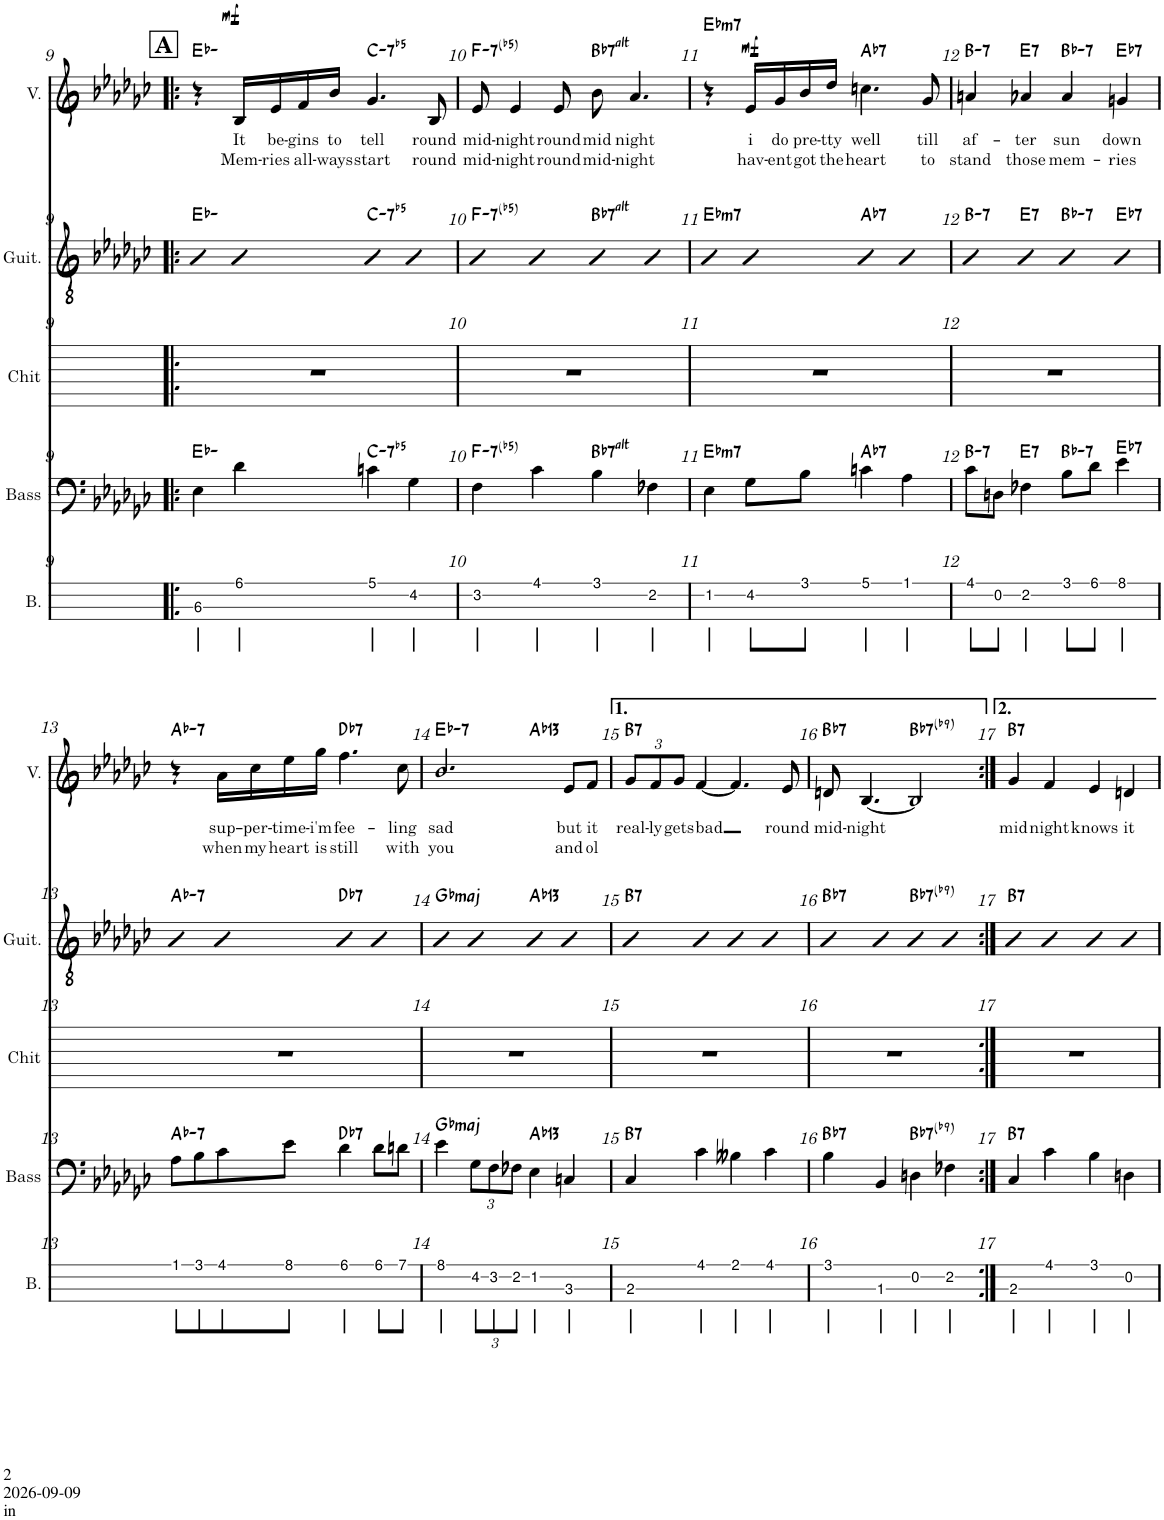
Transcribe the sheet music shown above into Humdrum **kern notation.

**kern	**kern	**harte	**kern	**kern	**harte	**kern	**text	**text	**dynam	**harte
*part5	*part4	*part4	*part3	*part2	*part2	*part1	*part1	*part1	*part1	*part1
*staff5	*staff4	*	*staff3	*staff2	*	*staff1	*staff1	*staff1	*staff1	*
*I"Basso elettrico	*I"Acoustic Bass	*	*I"Chitarra	*I"Acoustic Guitar	*	*I"Vocal	*	*	*	*
*I'B.	*I'Bass	*	*I'Chit	*I'Guit.	*	*I'V.	*	*	*	*
!!LO:PB:g=z
*	*clefF4	*	*	*clefGv2	*	*clefG2	*	*	*	*
*Trd7c12	*Trd7c12	*	*	*	*	*	*	*	*	*
*k[b-e-a-d-g-c-]	*k[b-e-a-d-g-c-]	*	*k[b-e-a-d-g-c-]	*k[b-e-a-d-g-c-]	*	*k[b-e-a-d-g-c-]	*	*	*	*
*M4/4	*M4/4	*	*M4/4	*M4/4	*	*M4/4	*	*	*	*
*met(c)	*met(c)	*	*met(c)	*met(c)	*	*met(c)	*	*	*	*
!!LO:REH:place=s1:a:B:cj:fs=14:t=A
=9!|:	=9!|:	=9!|:	=9!|:	=9!|:	=9!|:	=9!|:	=9!|:	=9!|:	=9!|:	=9!|:
4E-\	4E-\	Eb:min	1r	4B-	Eb:min	4r	.	.	.	Eb:min
!	!	!	!	!	!	!	!LO:LY:b	!LO:LY:b	!LO:DY:a	!
4d-\	4d-\	.	.	4B-	.	16B-/LL	It	Mem-	mf	.
!	!	!	!	!	!	!	!LO:LY:b	!LO:LY:b	!	!
.	.	.	.	.	.	16e-/	be-	-ries	.	.
!	!	!	!	!	!	!	!LO:LY:b	!LO:LY:b	!	!
.	.	.	.	.	.	16f/	-gins	all-	.	.
!	!	!	!	!	!	!	!LO:LY:b	!LO:LY:b	!	!
.	.	.	.	.	.	16b-/JJ	to	-ways	.	.
!	!	!LO:H:kt=-7b5	!	!	!LO:H:kt=-7b5	!	!LO:LY:b	!LO:LY:b	!	!LO:H:kt=-7b5
4cn\	4cn\	C:hdim7	.	4B-	C:hdim7	4.g-/	tell	start	.	C:hdim7
4G-\	4G-\	.	.	4B-	.	.	.	.	.	.
!	!	!	!	!	!	!	!LO:LY:b	!LO:LY:b	!	!
.	.	.	.	.	.	8B-/	round	round	.	.
=10	=10	=10	=10	=10	=10	=10	=10	=10	=10	=10
!	!	!LO:H:kt=-7(b5)	!	!	!LO:H:kt=-7(b5)	!	!LO:LY:b	!LO:LY:b	!	!LO:H:kt=-7(b5)
4F\	4F\	F:hdim7	1r	4B-	F:hdim7	8e-/	mid-	mid-	.	F:hdim7
!	!	!	!	!	!	!	!LO:LY:b	!LO:LY:b	!	!
.	.	.	.	.	.	4e-/	-night	-night	.	.
4c-\	4c-\	.	.	4B-	.	.	.	.	.	.
!	!	!	!	!	!	!	!LO:LY:b	!LO:LY:b	!	!
.	.	.	.	.	.	8e-/	round	round	.	.
!	!	!LO:H:kt=7	!	!	!LO:H:kt=7	!	!LO:LY:b	!LO:LY:b	!	!LO:H:kt=7
4B-\	4B-\	Bb:(3,b5,#5,b7,b9,#9)	.	4B-	Bb:(3,b5,#5,b7,b9,#9)	8b-\	mid	mid-	.	Bb:(3,b5,#5,b7,b9,#9)
!	!	!	!	!	!	!	!LO:LY:b	!LO:LY:b	!	!
.	.	.	.	.	.	4.a-/	-night	-night	.	.
4F-X\	4F-X\	.	.	4B-	.	.	.	.	.	.
=11	=11	=11	=11	=11	=11	=11	=11	=11	=11	=11
!	!	!LO:H:kt=m7	!	!	!LO:H:kt=m7	!	!	!	!	!LO:H:kt=m7
4E-\	4E-\	Eb:min7	1r	4B-	Eb:min7	4r	.	.	.	Eb:min7
!	!	!	!	!	!	!	!LO:LY:b	!LO:LY:b	!LO:DY:a	!
8G-\L	8G-\L	.	.	4B-	.	16e-/LL	i	hav-	mf	.
!	!	!	!	!	!	!	!LO:LY:b	!LO:LY:b	!	!
.	.	.	.	.	.	16g-/	do	-ent	.	.
!	!	!	!	!	!	!	!LO:LY:b	!LO:LY:b	!	!
8B-\J	8B-\J	.	.	.	.	16b-/	pre-	got	.	.
!	!	!	!	!	!	!	!LO:LY:b	!LO:LY:b	!	!
.	.	.	.	.	.	16dd-/JJ	-tty	the	.	.
!	!	!LO:H:kt=7	!	!	!LO:H:kt=7	!	!LO:LY:b	!LO:LY:b	!	!LO:H:kt=7
4cn\	4cn\	Ab:7	.	4B-	Ab:7	4.ccn\	well	heart	.	Ab:7
4A-\	4A-\	.	.	4B-	.	.	.	.	.	.
!	!	!	!	!	!	!	!LO:LY:b	!LO:LY:b	!	!
.	.	.	.	.	.	8g-/	till	to	.	.
=12	=12	=12	=12	=12	=12	=12	=12	=12	=12	=12
!	!	!LO:H:kt=7	!	!	!LO:H:kt=7	!	!LO:LY:b	!LO:LY:b	!	!LO:H:kt=7
8c-\L	8c-\L	B:min7	1r	4B-	B:min7	4an/	af-	stand	.	B:min7
8Dn\J	8Dn\J	.	.	.	.	.	.	.	.	.
!	!	!LO:H:kt=7	!	!	!LO:H:kt=7	!	!LO:LY:b	!LO:LY:b	!	!LO:H:kt=7
4F-X\	4F-X\	E:7	.	4B-	E:7	4a-X/	-ter	those	.	E:7
!	!	!LO:H:kt=7	!	!	!LO:H:kt=7	!	!LO:LY:b	!LO:LY:b	!	!LO:H:kt=7
8B-\L	8B-\L	Bb:min7	.	4B-	Bb:min7	4a-/	sun	mem-	.	Bb:min7
8d-\J	8d-\J	.	.	.	.	.	.	.	.	.
!	!	!LO:H:kt=7	!	!	!LO:H:kt=7	!	!LO:LY:b	!LO:LY:b	!	!LO:H:kt=7
4e-\	4e-\	Eb:7	.	4B-	Eb:7	4gn/	-down	-ries	.	Eb:7
!!LO:LB:g=z
=13	=13	=13	=13	=13	=13	=13	=13	=13	=13	=13
!	!	!LO:H:kt=7	!	!	!LO:H:kt=7	!	!	!	!	!LO:H:kt=7
8A-\L	8A-\L	Ab:min7	1r	4B-	Ab:min7	4r	.	.	.	Ab:min7
8B-\	8B-\	.	.	.	.	.	.	.	.	.
!	!	!	!	!	!	!	!LO:LY:b	!LO:LY:b	!	!
8c-\	8c-\	.	.	4B-	.	16a-\LL	sup-	when	.	.
!	!	!	!	!	!	!	!LO:LY:b	!LO:LY:b	!	!
.	.	.	.	.	.	16cc-\	-per-	my	.	.
!	!	!	!	!	!	!	!LO:LY:b	!LO:LY:b	!	!
8e-\J	8e-\J	.	.	.	.	16ee-\	-time-	heart	.	.
!	!	!	!	!	!	!	!LO:LY:b	!LO:LY:b	!	!
.	.	.	.	.	.	16gg-\JJ	-i'm	is	.	.
!	!	!LO:H:kt=7	!	!	!LO:H:kt=7	!	!LO:LY:b	!LO:LY:b	!	!LO:H:kt=7
4d-\	4d-\	Db:7	.	4B-	Db:7	4.ff\	fee-	still	.	Db:7
8d-\L	8d-\L	.	.	4B-	.	.	.	.	.	.
!	!	!	!	!	!	!	!LO:LY:b	!LO:LY:b	!	!
8dn\J	8dn\J	.	.	.	.	8cc-\	-ling	with	.	.
=14	=14	=14	=14	=14	=14	=14	=14	=14	=14	=14
!	!	!LO:H:kt=maj	!	!	!LO:H:kt=maj	!	!LO:LY:b	!LO:LY:b	!	!LO:H:kt=7
*	*	*	*	*	*	*^	*	*	*	*
4e-\	4e-\	Gb:maj	1r	4B-	Gb:maj	2.b-/	2ryy	sad	you	.	Eb:min7
*Xbrackettup	*Xbrackettup	*	*	*	*	*	*	*	*	*	*
12G-\L	12G-\L	.	.	4B-	.	.	.	.	.	.	.
12F\	12F\	.	.	.	.	.	.	.	.	.	.
12F-X\J	12F-X\J	.	.	.	.	.	.	.	.	.	.
!	!	!LO:H:kt=13	!	!	!LO:H:kt=13	!	!	!	!	!	!LO:H:kt=13
4E-\	4E-\	Ab:9(11,13)	.	4B-	Ab:9(11,13)	.	2ryy	.	.	.	Ab:9(11,13)
!	!	!	!	!	!	!	!	!LO:LY:b	!LO:LY:b	!	!
4Cn\	4Cn/	.	.	4B-	.	8e-/L	.	but	and	.	.
!	!	!	!	!	!	!	!	!LO:LY:b	!LO:LY:b	!	!
.	.	.	.	.	.	8f/J	.	it	ol	.	.
*	*	*	*	*	*	*v	*v	*	*	*	*
=15	=15	=15	=15	=15	=15	=15	=15	=15	=15	=15
*	*	*	*	*	*	*Xbrackettup	*	*	*	*
*	*	*	*	*	*	*^	*	*	*	*
!	!	!LO:H:kt=7	!	!	!LO:H:kt=7	!	!	!LO:LY:b	!	!	!LO:H:kt=7
*	*	*	*	*	*	*v	*v	*	*	*	*
4C-\	4C-/	B:7	1r	4B-	B:7	12g-/L	real-	.	.	B:7
!	!	!	!	!	!	!	!LO:LY:b	!	!	!
.	.	.	.	.	.	12f/	-ly	.	.	.
!	!	!	!	!	!	!	!LO:LY:b	!	!	!
.	.	.	.	.	.	12g-/J	gets	.	.	.
!	!	!	!	!	!	!	!LO:LY:b	!	!	!
4c-\	4c-\	.	.	4B-	.	[4f/	bad	.	.	.
4B--X\	4B--X\	.	.	4B-	.	4.f/]	.	.	.	.
4c-\	4c-\	.	.	4B-	.	.	.	.	.	.
!	!	!	!	!	!	!	!LO:LY:b	!	!	!
.	.	.	.	.	.	8e-/	round	.	.	.
=16	=16	=16	=16	=16	=16	=16	=16	=16	=16	=16
!	!	!LO:H:kt=7	!	!	!LO:H:kt=7	!	!LO:LY:b	!	!	!LO:H:kt=7
4B-\	4B-\	Bb:7	1r	4B-	Bb:7	8dn/	mid-	.	.	Bb:7
!	!	!	!	!	!	!	!LO:LY:b	!	!	!
.	.	.	.	.	.	[4.B-/	-night	.	.	.
4BB-\	4BB-/	.	.	4B-	.	.	.	.	.	.
!	!	!LO:H:kt=7	!	!	!LO:H:kt=7	!	!	!	!	!LO:H:kt=7
4Dn\	4Dn\	Bb:7(b9)	.	4B-	Bb:7(b9)	2B-/]	.	.	.	Bb:7(b9)
4F-X\	4F-X\	.	.	4B-	.	.	.	.	.	.
=17:|!	=17:|!	=17:|!	=17:|!	=17:|!	=17:|!	=17:|!	=17:|!	=17:|!	=17:|!	=17:|!
!	!	!LO:H:kt=7	!	!	!LO:H:kt=7	!	!LO:LY:b	!	!	!LO:H:kt=7
4C-\	4C-/	B:7	1r	4B-	B:7	4g-/	mid	.	.	B:7
!	!	!	!	!	!	!	!LO:LY:b	!	!	!
4c-\	4c-\	.	.	4B-	.	4f/	night	.	.	.
!	!	!	!	!	!	!	!LO:LY:b	!	!	!
4B-\	4B-\	.	.	4B-	.	4e-/	knows	.	.	.
!	!	!	!	!	!	!	!LO:LY:b	!	!	!
4Dn\	4Dn\	.	.	4B-	.	4dn/	it	.	.	.
=	=	=	=	=	=	=	=	=	=	=
*-	*-	*-	*-	*-	*-	*-	*-	*-	*-	*-
